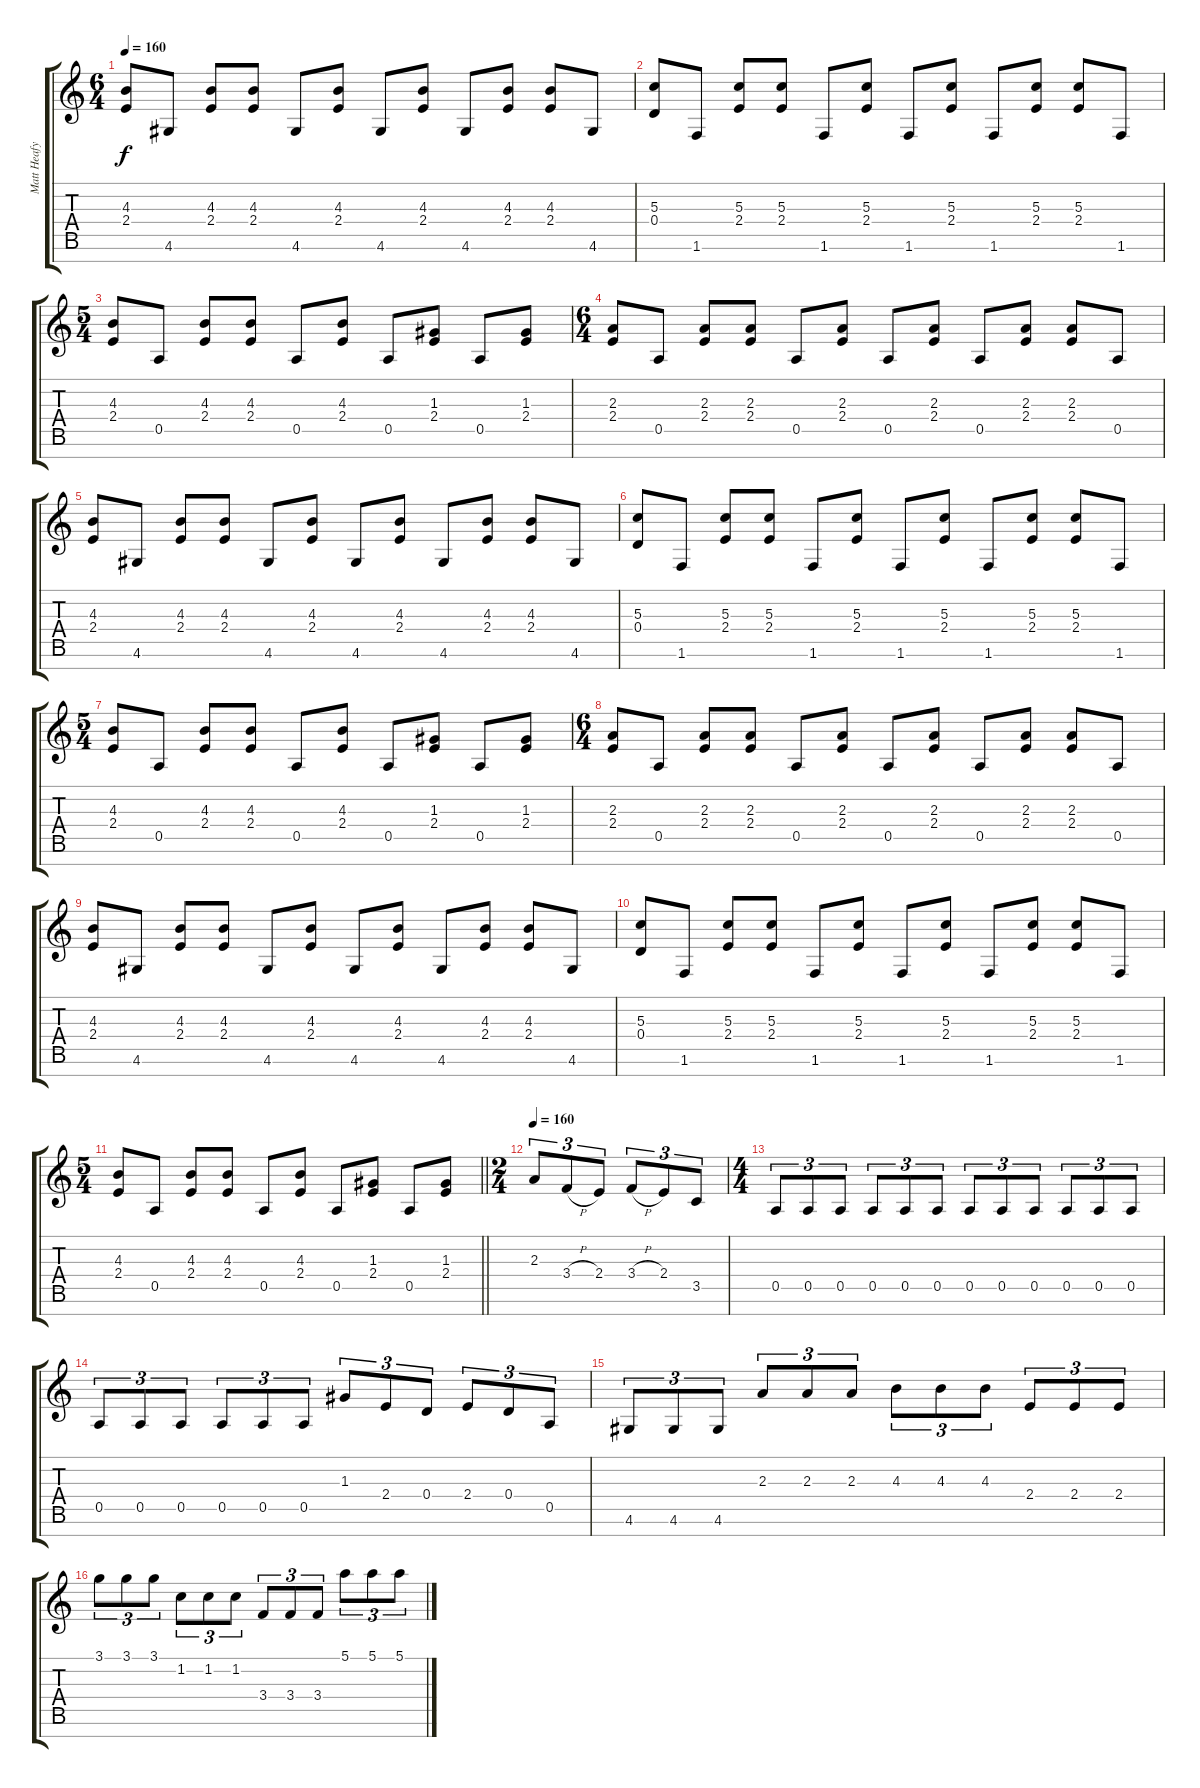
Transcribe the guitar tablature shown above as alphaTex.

\track ("Matt Heafy" "Matt Heafy") {instrument overdrivenguitar}
\staff {score tabs}
\tuning (E4 B3 G3 D3 A2 E2 B1) {hide}
\ts (6 4)
\tempo 160
\clef g2
\ks c
(4.3 2.4).8{dy f} 4.6.8 (4.3 2.4).8 (4.3 2.4).8 4.6.8 (4.3 2.4).8 4.6.8 (4.3 2.4).8 4.6.8 (4.3 2.4).8 (4.3 2.4).8 4.6.8 |
(5.3 0.4).8 1.6.8 (5.3 2.4).8 (5.3 2.4).8 1.6.8 (5.3 2.4).8 1.6.8 (5.3 2.4).8 1.6.8 (5.3 2.4).8 (5.3 2.4).8 1.6.8 |
\ts (5 4)
(4.3 2.4).8 0.5.8 (4.3 2.4).8 (4.3 2.4).8 0.5.8 (4.3 2.4).8 0.5.8 (1.3 2.4).8 0.5.8 (1.3 2.4).8 |
\ts (6 4)
(2.3 2.4).8 0.5.8 (2.3 2.4).8 (2.3 2.4).8 0.5.8 (2.3 2.4).8 0.5.8 (2.3 2.4).8 0.5.8 (2.3 2.4).8 (2.3 2.4).8 0.5.8 |
(4.3 2.4).8 4.6.8 (4.3 2.4).8 (4.3 2.4).8 4.6.8 (4.3 2.4).8 4.6.8 (4.3 2.4).8 4.6.8 (4.3 2.4).8 (4.3 2.4).8 4.6.8 |
(5.3 0.4).8 1.6.8 (5.3 2.4).8 (5.3 2.4).8 1.6.8 (5.3 2.4).8 1.6.8 (5.3 2.4).8 1.6.8 (5.3 2.4).8 (5.3 2.4).8 1.6.8 |
\ts (5 4)
(4.3 2.4).8 0.5.8 (4.3 2.4).8 (4.3 2.4).8 0.5.8 (4.3 2.4).8 0.5.8 (1.3 2.4).8 0.5.8 (1.3 2.4).8 |
\ts (6 4)
(2.3 2.4).8 0.5.8 (2.3 2.4).8 (2.3 2.4).8 0.5.8 (2.3 2.4).8 0.5.8 (2.3 2.4).8 0.5.8 (2.3 2.4).8 (2.3 2.4).8 0.5.8 |
(4.3 2.4).8 4.6.8 (4.3 2.4).8 (4.3 2.4).8 4.6.8 (4.3 2.4).8 4.6.8 (4.3 2.4).8 4.6.8 (4.3 2.4).8 (4.3 2.4).8 4.6.8 |
(5.3 0.4).8 1.6.8 (5.3 2.4).8 (5.3 2.4).8 1.6.8 (5.3 2.4).8 1.6.8 (5.3 2.4).8 1.6.8 (5.3 2.4).8 (5.3 2.4).8 1.6.8 |
\ts (5 4)
\barLineRight lightlight
(4.3 2.4).8 0.5.8 (4.3 2.4).8 (4.3 2.4).8 0.5.8 (4.3 2.4).8 0.5.8 (1.3 2.4).8 0.5.8 (1.3 2.4).8 |
\ts (2 4)
\section ("" "")
\tempo 160
2.3.8{tu (3 2)} 3.4{h}.8{tu (3 2)} 2.4.8{tu (3 2)} 3.4{h}.8{tu (3 2)} 2.4.8{tu (3 2)} 3.5.8{tu (3 2)} |
\ts (4 4)
0.5.8{tu (3 2)} 0.5.8{tu (3 2)} 0.5.8{tu (3 2)} 0.5.8{tu (3 2)} 0.5.8{tu (3 2)} 0.5.8{tu (3 2)} 0.5.8{tu (3 2)} 0.5.8{tu (3 2)} 0.5.8{tu (3 2)} 0.5.8{tu (3 2)} 0.5.8{tu (3 2)} 0.5.8{tu (3 2)} |
0.5.8{tu (3 2)} 0.5.8{tu (3 2)} 0.5.8{tu (3 2)} 0.5.8{tu (3 2)} 0.5.8{tu (3 2)} 0.5.8{tu (3 2)} 1.3.8{tu (3 2)} 2.4.8{tu (3 2)} 0.4.8{tu (3 2)} 2.4.8{tu (3 2)} 0.4.8{tu (3 2)} 0.5.8{tu (3 2)} |
4.6.8{tu (3 2)} 4.6.8{tu (3 2)} 4.6.8{tu (3 2)} 2.3.8{tu (3 2)} 2.3.8{tu (3 2)} 2.3.8{tu (3 2)} 4.3.8{tu (3 2)} 4.3.8{tu (3 2)} 4.3.8{tu (3 2)} 2.4.8{tu (3 2)} 2.4.8{tu (3 2)} 2.4.8{tu (3 2)} |
3.1.8{tu (3 2)} 3.1.8{tu (3 2)} 3.1.8{tu (3 2)} 1.2.8{tu (3 2)} 1.2.8{tu (3 2)} 1.2.8{tu (3 2)} 3.4.8{tu (3 2)} 3.4.8{tu (3 2)} 3.4.8{tu (3 2)} 5.1.8{tu (3 2)} 5.1.8{tu (3 2)} 5.1.8{tu (3 2)}
